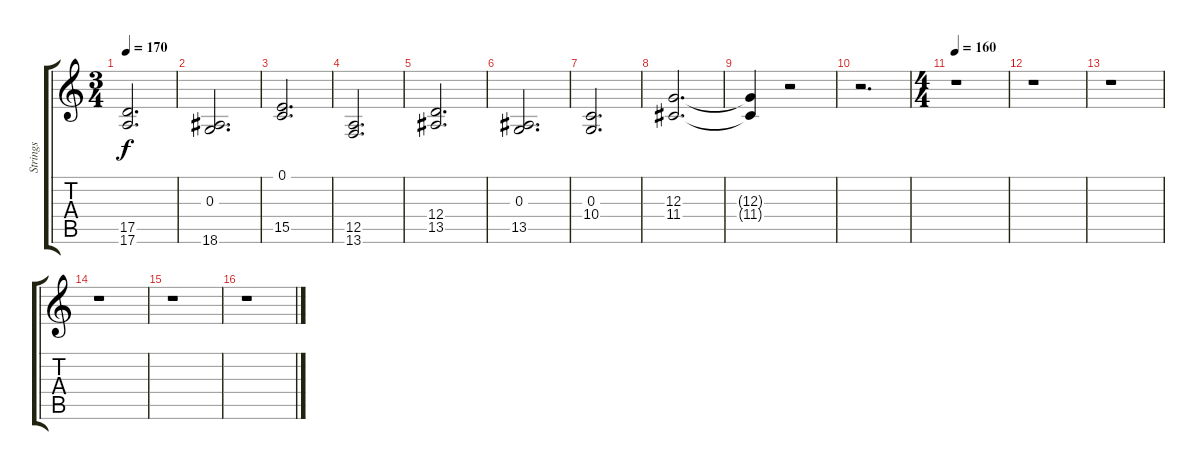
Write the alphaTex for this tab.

\track ("Strings" "Strings") {instrument stringensemble1}
\staff {score tabs}
\tuning (E4 B3 G3 D3 A2 E2) {hide}
\ts (3 4)
\tempo 170
\clef g2
\ks c
(17.5 17.6).2{d dy f} |
(0.3 18.6).2{d} |
(0.1 15.5).2{d} |
(12.5 13.6).2{d} |
(12.4 13.5).2{d} |
(0.3 13.5).2{d} |
(0.3 10.4).2{d} |
(12.3 11.4).2{d} |
(12.3{t} 11.4{t}).4 r.2 |
r.2{d} |
\ts (4 4)
\tempo 160
r.1 |
r.1 |
r.1 |
r.1 |
r.1 |
r.1
